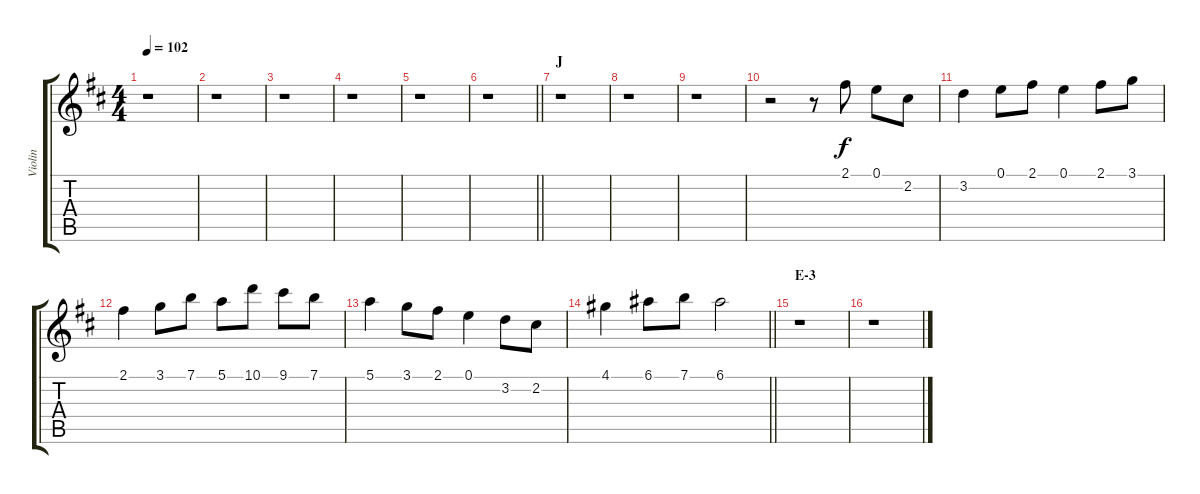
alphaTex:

\track ("Violin" "Violin") {instrument violin}
\staff {score tabs}
\tuning (E5 B4 G4 D4 A3 E3) {hide}
\ts (4 4)
\tempo 102
\clef g2
\ks d
r.1{dy f} |
r.1 |
r.1 |
r.1 |
r.1 |
\barLineRight lightlight
r.1 |
\section ("" "J")
r.1 |
r.1 |
r.1 |
r.2 r.8 2.1.8 0.1.8 2.2.8 |
3.2.4 0.1.8 2.1.8 0.1.4 2.1.8 3.1.8 |
2.1.4 3.1.8 7.1.8 5.1.8 10.1.8 9.1.8 7.1.8 |
5.1.4 3.1.8 2.1.8 0.1.4 3.2.8 2.2.8 |
\barLineRight lightlight
4.1.4 6.1.8 7.1.8 6.1.2 |
\section ("" "E-3")
r.1 |
r.1
